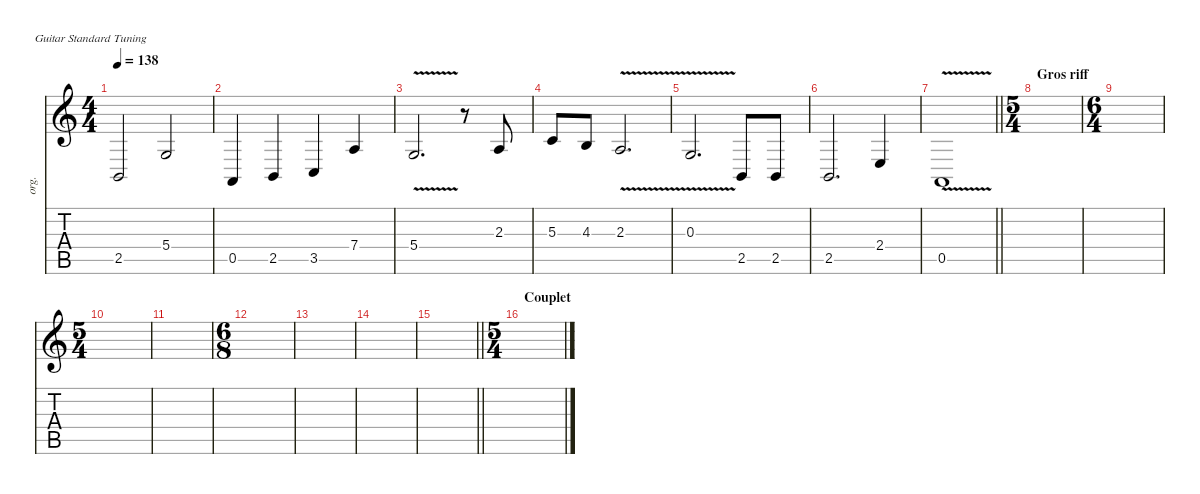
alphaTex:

\defaultSystemsLayout 4
\hideDynamics
\bracketExtendMode nobrackets
\track ("Chant" "org.") {instrument drawbarorgan}
\staff {score tabs}
\tuning (E4 B3 G3 D3 A2 E2)
\ts (4 4)
\tempo 138
\clef g2
\ks aminor
2.5.2{dy mf} 5.4.2 |
0.5.4 2.5.4 3.5.4 7.4.4 |
5.4{v}.2{d} r.8 2.3.8 |
5.3.8 4.3.8 2.3{v}.2{d} |
0.3{v}.2{d} 2.5.8 2.5.8 |
2.5.2{d} 2.4.4 |
\barLineRight lightlight
0.5{v}.1 |
\ts (5 4)
\beaming (8 6 4)
\section ("" "Gros riff")
|
\ts (6 4)
\beaming (8 6 6)
|
\ts (5 4)
\beaming (8 6 4)
|
|
\ts (6 8)
\beaming (8 3 3)
|
|
|
\barLineRight lightlight
|
\ts (5 4)
\beaming (8 6 4)
\section ("" "Couplet")
